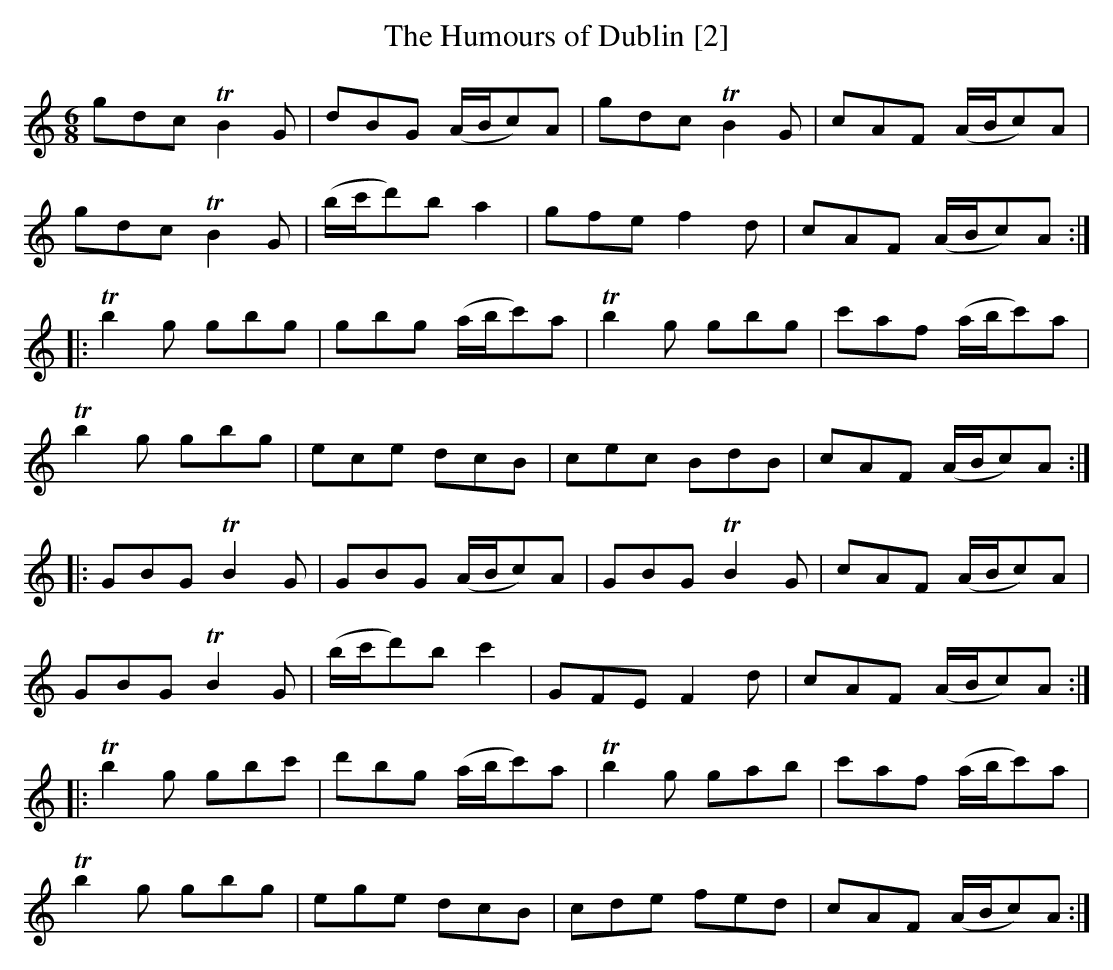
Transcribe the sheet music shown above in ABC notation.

X:1
T:Humours of Dublin [2], The
M:6/8
L:1/8
K:Gmix
gdc TB2G|dBG (A/B/c)A|gdc TB2G|cAF (A/B/c)A|
gdc TB2G|(b/c'/d')b a2|gfe f2d|cAF (A/B/c)A:|
|:Tb2g gbg|gbg (a/b/c')a|Tb2g gbg|c'af (a/b/c')a|
Tb2g gbg|ece dcB|cec BdB|cAF (A/B/c)A:|
|:GBG TB2G|GBG (A/B/c)A|GBG TB2G|cAF (A/B/c)A|
GBG TB2G|(b/c'/d')b c'2|GFE F2d-|cAF (A/B/c)A:|
|:Tb2g gbc'|d'bg (a/b/c')a|Tb2g gab|c'af (a/b/c')a|
Tb2g gbg|ege dcB|cde fed|cAF (A/B/c)A:|]
